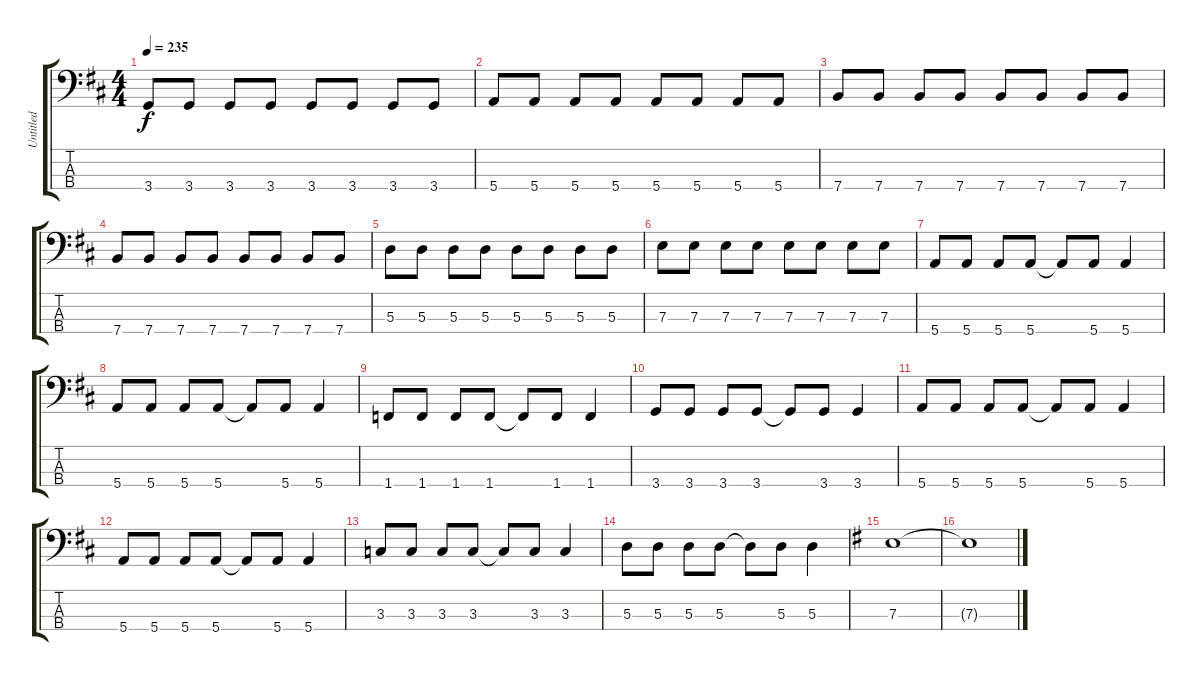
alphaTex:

\track ("Untitled" "Untitled") {instrument electricbassfinger}
\staff {score tabs}
\tuning (G2 D2 A1 E1) {hide}
\ts (4 4)
\tempo 235
\clef f4
\ks d
3.4.8{dy f} 3.4.8 3.4.8 3.4.8 3.4.8 3.4.8 3.4.8 3.4.8 |
5.4.8 5.4.8 5.4.8 5.4.8 5.4.8 5.4.8 5.4.8 5.4.8 |
7.4.8 7.4.8 7.4.8 7.4.8 7.4.8 7.4.8 7.4.8 7.4.8 |
7.4.8 7.4.8 7.4.8 7.4.8 7.4.8 7.4.8 7.4.8 7.4.8 |
5.3.8 5.3.8 5.3.8 5.3.8 5.3.8 5.3.8 5.3.8 5.3.8 |
7.3.8 7.3.8 7.3.8 7.3.8 7.3.8 7.3.8 7.3.8 7.3.8 |
5.4.8 5.4.8 5.4.8 5.4.8 5.4{t}.8 5.4.8 5.4.4 |
5.4.8 5.4.8 5.4.8 5.4.8 5.4{t}.8 5.4.8 5.4.4 |
1.4.8 1.4.8 1.4.8 1.4.8 1.4{t}.8 1.4.8 1.4.4 |
3.4.8 3.4.8 3.4.8 3.4.8 3.4{t}.8 3.4.8 3.4.4 |
5.4.8 5.4.8 5.4.8 5.4.8 5.4{t}.8 5.4.8 5.4.4 |
5.4.8 5.4.8 5.4.8 5.4.8 5.4{t}.8 5.4.8 5.4.4 |
3.3.8 3.3.8 3.3.8 3.3.8 3.3{t}.8 3.3.8 3.3.4 |
5.3.8 5.3.8 5.3.8 5.3.8 5.3{t}.8 5.3.8 5.3.4 |
\ks g
7.3.1 |
7.3{t}.1
